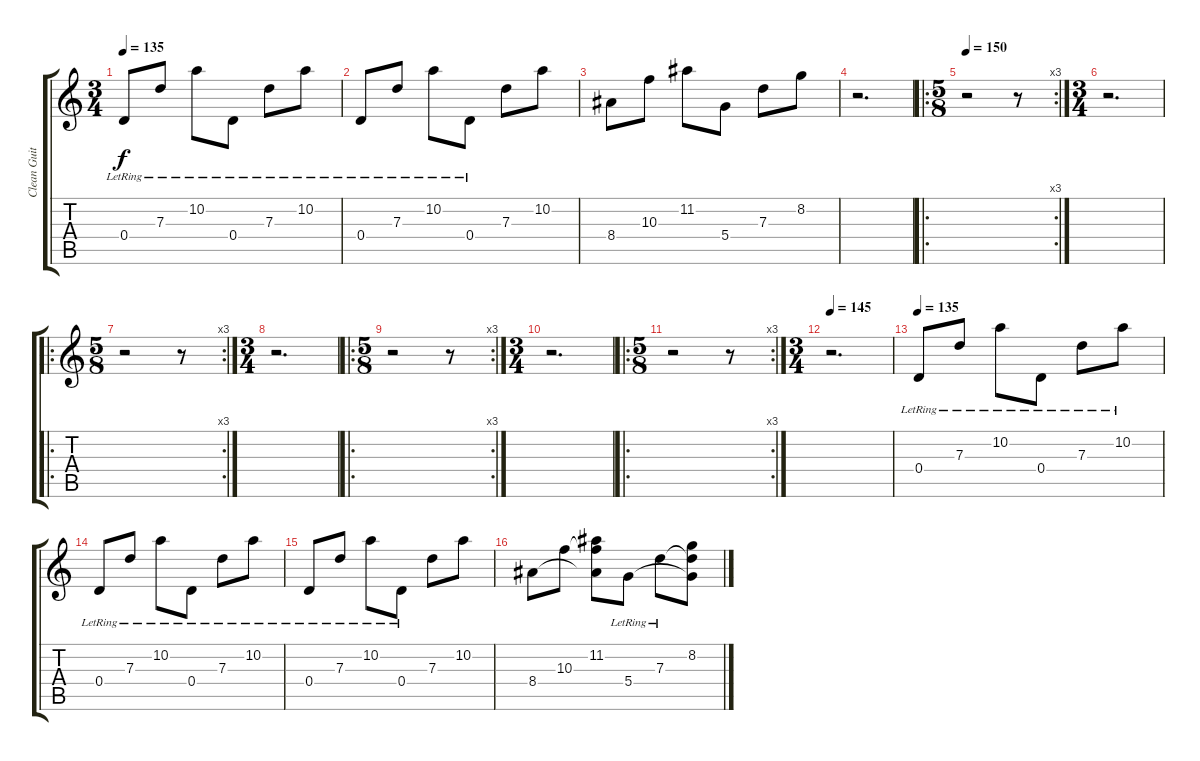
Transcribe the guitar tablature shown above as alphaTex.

\track ("Clean Guitar" "Clean Guit") {instrument acousticguitarsteel}
\staff {score tabs}
\tuning (E4 B3 G3 D3 A2 D2) {hide}
\ts (3 4)
\tempo 135
\clef g2
\ks c
0.4{lr}.8{dy f} 7.3{lr}.8 10.2{lr}.8 0.4{lr}.8 7.3{lr}.8 10.2{lr}.8 |
0.4{lr}.8 7.3{lr}.8 10.2{lr}.8 0.4{lr}.8 7.3.8 10.2.8 |
8.4.8 10.3.8 11.2.8 5.4.8 7.3.8 8.2.8 |
r.2{d} |
\ro
\rc 3
\ts (5 8)
\tempo 150
r.2 r.8 |
\ts (3 4)
r.2{d} |
\ro
\rc 3
\ts (5 8)
r.2 r.8 |
\ts (3 4)
r.2{d} |
\ro
\rc 3
\ts (5 8)
r.2 r.8 |
\ts (3 4)
r.2{d} |
\ro
\rc 3
\ts (5 8)
r.2 r.8 |
\ts (3 4)
\tempo 145
r.2{d} |
\tempo 135
0.4{lr}.8 7.3{lr}.8 10.2{lr}.8 0.4{lr}.8 7.3{lr}.8 10.2{lr}.8 |
0.4{lr}.8 7.3{lr}.8 10.2{lr}.8 0.4{lr}.8 7.3{lr}.8 10.2{lr}.8 |
0.4{lr}.8 7.3{lr}.8 10.2{lr}.8 0.4{lr}.8 7.3.8 10.2.8 |
8.4.8 10.3.8 (11.2 10.3{t} 8.4{t}).8 5.4{lr}.8 7.3{lr}.8 (8.2 7.3{t} 5.4{t}).8
